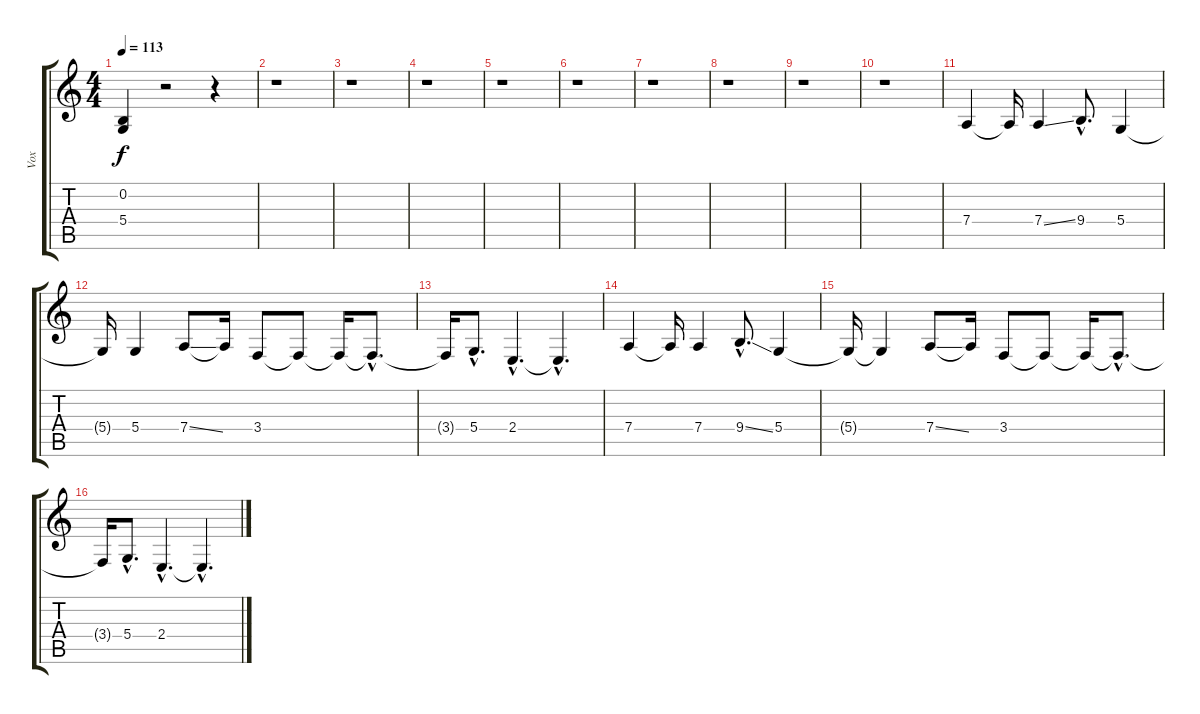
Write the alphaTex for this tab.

\track ("Vox" "Vox") {instrument lead2sawtooth}
\staff {score tabs}
\tuning (E4 B3 G3 D3 A2 E2) {hide}
\ts (4 4)
\tempo 113
\clef g2
\ks c
(0.2{t} 5.4{t}).4{dy f} r.2 r.4 |
r.1 |
r.1 |
r.1 |
r.1 |
r.1 |
r.1 |
r.1 |
r.1 |
r.1 |
7.4.4 7.4{t}.16 7.4{ss}.4 9.4{hac}.8{d} 5.4.4 |
5.4{t}.16 5.4.4 7.4{ss}.8 7.4{t}.16 3.4.8 3.4{t}.8 3.4{t}.16 3.4{hac t}.8{d} |
3.4{t}.16 5.4{hac}.8{d} 2.4{hac}.4{d} 2.4{hac t}.4{d} |
7.4.4 7.4{t}.16 7.4.4 9.4{ss hac}.8{d} 5.4.4 |
5.4{t}.16 5.4{t}.4 7.4{ss}.8 7.4{t}.16 3.4.8 3.4{t}.8 3.4{t}.16 3.4{hac t}.8{d} |
3.4{t}.16 5.4{hac}.8{d} 2.4{hac}.4{d} 2.4{hac t}.4{d}
